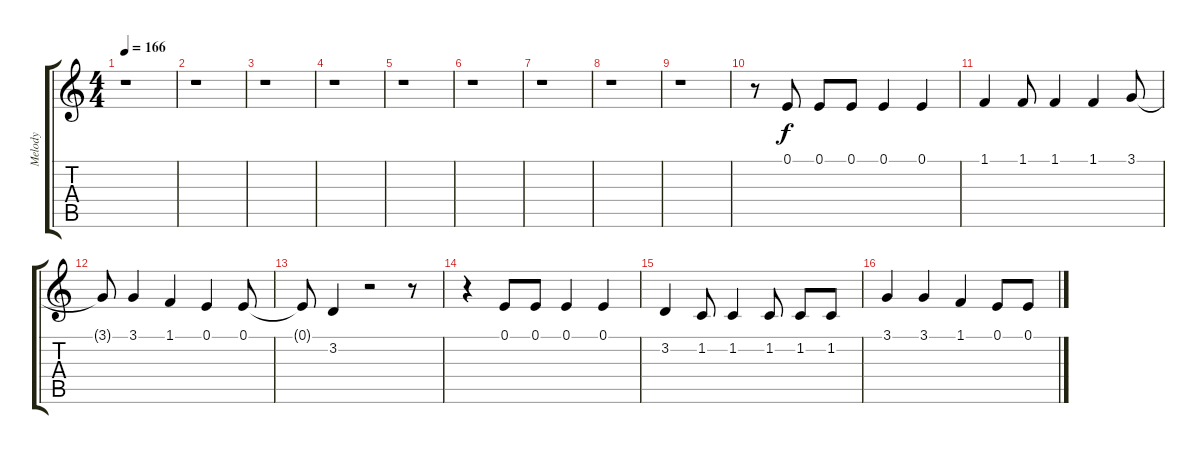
\track ("Melody" "Melody") {instrument clarinet}
\staff {score tabs}
\tuning (E4 B3 G3 D3 A2 E2) {hide}
\ts (4 4)
\tempo 166
\clef g2
\ks c
r.1{dy f instrument clarinet} |
r.1 |
r.1 |
r.1 |
r.1 |
r.1 |
r.1 |
r.1 |
r.1 |
r.8 0.1.8 0.1.8 0.1.8 0.1.4 0.1.4 |
1.1.4 1.1.8 1.1.4 1.1.4 3.1.8 |
3.1{t}.8 3.1.4 1.1.4 0.1.4 0.1.8 |
0.1{t}.8 3.2.4 r.2 r.8 |
r.4 0.1.8 0.1.8 0.1.4 0.1.4 |
3.2.4 1.2.8 1.2.4 1.2.8 1.2.8 1.2.8 |
3.1.4 3.1.4 1.1.4 0.1.8 0.1.8
